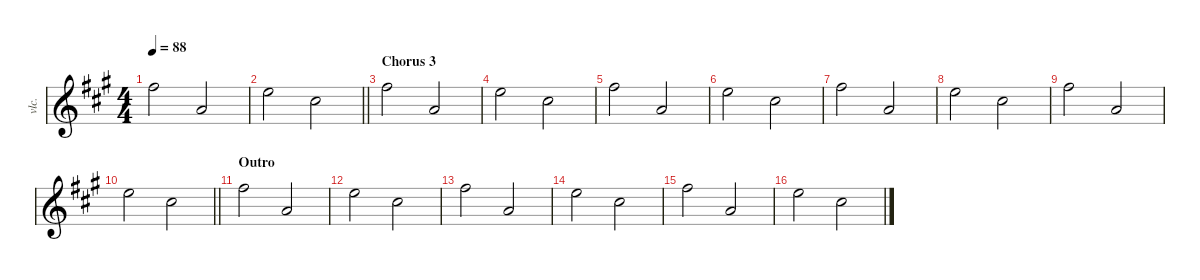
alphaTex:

\defaultSystemsLayout 4
\hideDynamics
\bracketExtendMode nobrackets
\otherSystemsTrackNameOrientation horizontal
\track ("Violins" "vlc.") {defaultSystemsLayout 8 instrument cello}
\staff {score}
\tuning (E4 B3 G3 D3 A2 E2)
\ts (4 4)
\tempo 88
\clef g2
\ks f#minor
14.1{acc #}.2{dy f beam Down} 5.1{acc forcenatural}.2{beam Up} |
\barLineRight lightlight
12.1{acc forcenatural}.2{beam Down} 9.1{acc #}.2{beam Down} |
\section ("" "Chorus 3")
14.1{acc #}.2{beam Down} 5.1{acc forcenatural}.2{beam Up} |
12.1{acc forcenatural}.2{beam Down} 9.1{acc #}.2{beam Down} |
14.1{acc #}.2{beam Down} 5.1{acc forcenatural}.2{beam Up} |
12.1{acc forcenatural}.2{beam Down} 9.1{acc #}.2{beam Down} |
14.1{acc #}.2{beam Down} 5.1{acc forcenatural}.2{beam Up} |
12.1{acc forcenatural}.2{beam Down} 9.1{acc #}.2{beam Down} |
14.1{acc #}.2{beam Down} 5.1{acc forcenatural}.2{beam Up} |
\barLineRight lightlight
12.1{acc forcenatural}.2{beam Down} 9.1{acc #}.2{beam Down} |
\section ("" "Outro")
14.1{acc #}.2{beam Down} 5.1{acc forcenatural}.2{beam Up} |
12.1{acc forcenatural}.2{beam Down} 9.1{acc #}.2{beam Down} |
14.1{acc #}.2{beam Down} 5.1{acc forcenatural}.2{beam Up} |
12.1{acc forcenatural}.2{beam Down} 9.1{acc #}.2{beam Down} |
14.1{acc #}.2{beam Down} 5.1{acc forcenatural}.2{beam Up} |
12.1{acc forcenatural}.2{beam Down} 9.1{acc #}.2{beam Down}
